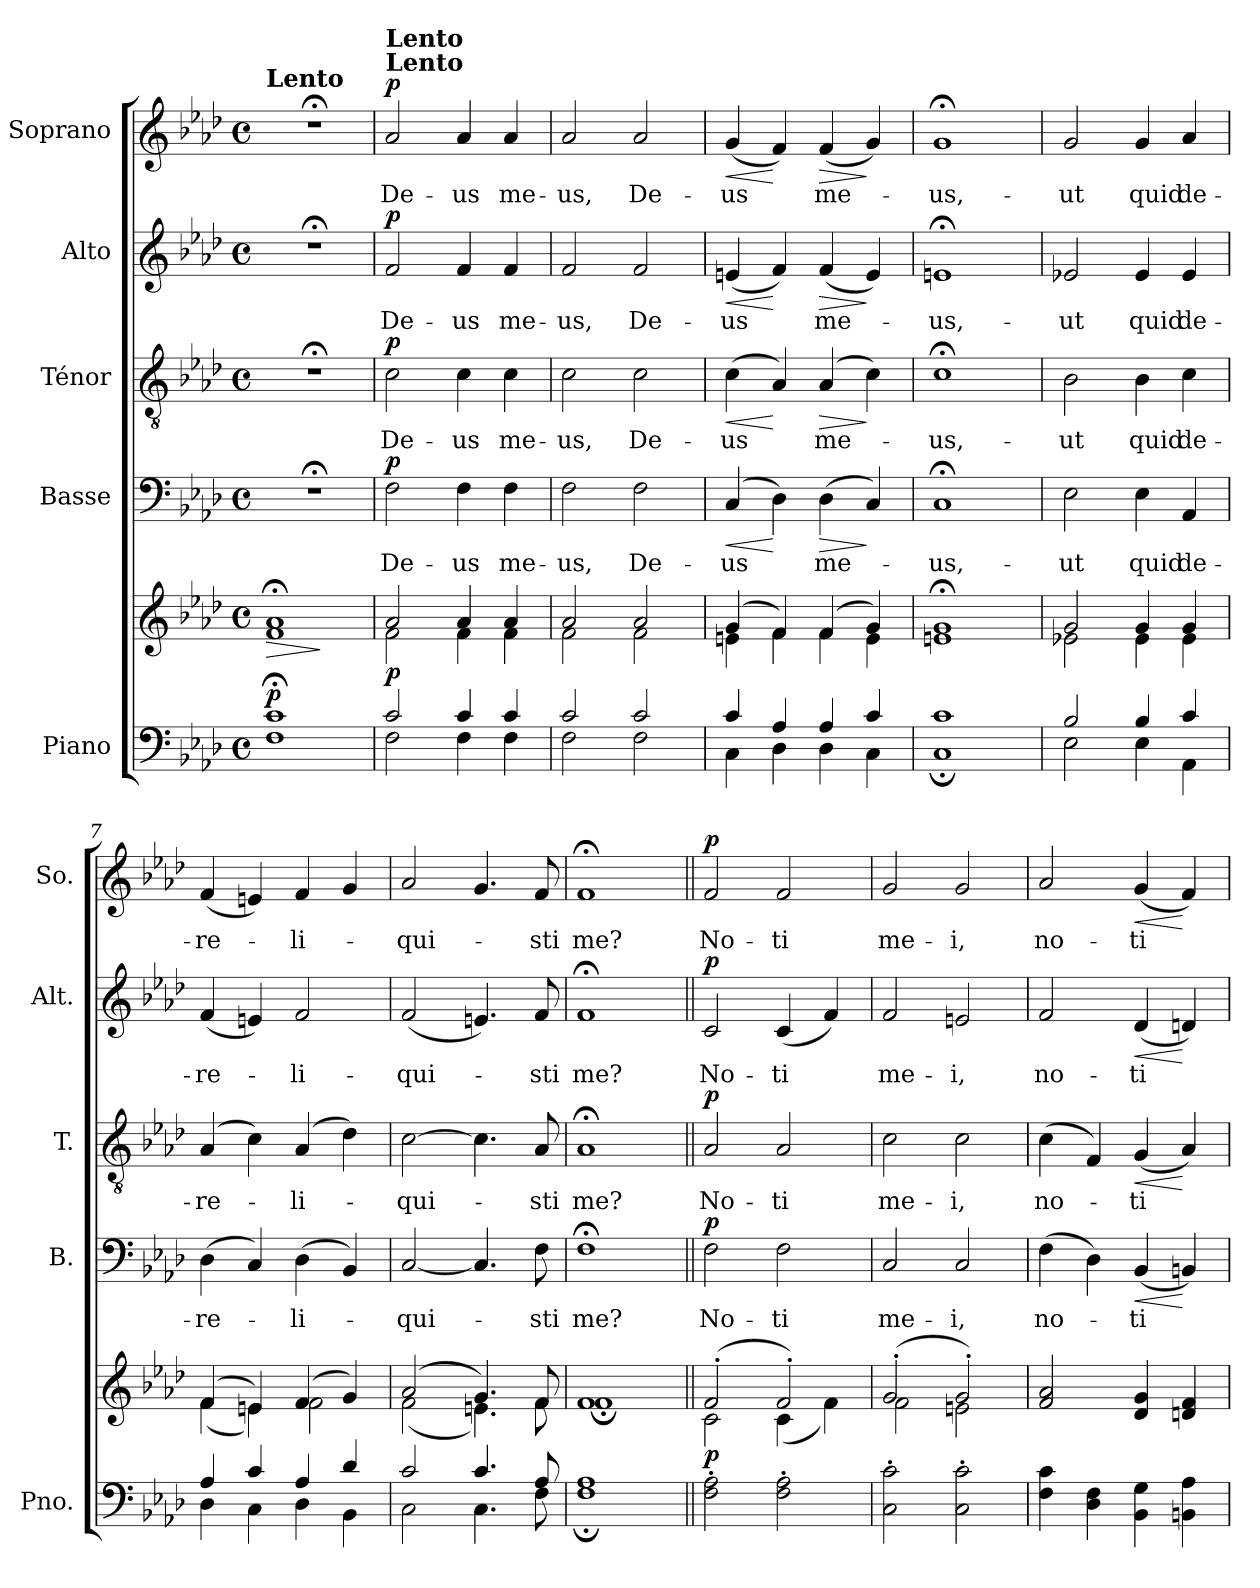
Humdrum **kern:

**kern	**kern	**dynam	**kern	**text	**dynam	**kern	**text	**dynam	**kern	**text	**dynam	**kern	**text	**dynam
*part5	*part5	*part5	*part4	*part4	*part4	*part3	*part3	*part3	*part2	*part2	*part2	*part1	*part1	*part1
*staff6	*staff5	*staff5/6	*staff4	*staff4	*staff4	*staff3	*staff3	*staff3	*staff2	*staff2	*staff2	*staff1	*staff1	*staff1
*I"Piano	*	*	*I"Basse	*	*	*I"Ténor	*	*	*I"Alto	*	*	*I"Soprano	*	*
*I'Pno.	*	*	*I'B.	*	*	*I'T.	*	*	*I'Alt.	*	*	*I'So.	*	*
*clefF4	*clefG2	*	*clefF4	*	*	*clefGv2	*	*	*clefG2	*	*	*clefG2	*	*
*k[b-e-a-d-]	*k[b-e-a-d-]	*	*k[b-e-a-d-]	*	*	*k[b-e-a-d-]	*	*	*k[b-e-a-d-]	*	*	*k[b-e-a-d-]	*	*
*M4/4	*M4/4	*	*M4/4	*	*	*M4/4	*	*	*M4/4	*	*	*M4/4	*	*
*met(c)	*met(c)	*	*met(c)	*	*	*met(c)	*	*	*met(c)	*	*	*met(c)	*	*
=1	=1	=1	=1	=1	=1	=1	=1	=1	=1	=1	=1	=1	=1	=1
!	!	!	!	!	!	!	!	!	!	!	!	!LO:TX:a:B:t=Lento	!	!
!	!	!LO:HP:b	!	!	!	!	!	!	!	!	!	!	!	!
!	!	!LO:DY:n=1:a=2	!	!	!	!	!	!	!	!	!	!	!	!
1F; 1c;	1f;< 1a-;<	> p	1r;<	.	.	1r;<	.	.	1r;<	.	.	1r;<	.	.
.	.	]	.	.	.	.	.	.	.	.	.	.	.	.
=2	=2	=2	=2	=2	=2	=2	=2	=2	=2	=2	=2	=2	=2	=2
*^	*^	*	*	*	*	*	*	*	*	*	*	*	*	*
!	!	!	!	!	!	!	!	!	!	!	!	!	!	!LO:TX:a:B:t=Lento	!	!
!	!	!	!	!	!	!	!	!	!	!	!	!	!	!LO:TX:a:B:t=Lento	!	!
!	!	!	!	!LO:DY:a=2	!	!LO:LY:b	!LO:DY:b	!	!LO:LY:b	!LO:DY:b	!	!LO:LY:b	!LO:DY:b	!	!LO:LY:b	!LO:DY:b
2c/	2F\	2a-/	2f\	p	2F\	De-	p	2c\	De-	p	2f/	De-	p	2a-/	De-	p
!	!	!	!	!	!	!LO:LY:b	!	!	!LO:LY:b	!	!	!LO:LY:b	!	!	!LO:LY:b	!
4c/	4F\	4a-/	4f\	.	4F\	-us	.	4c\	-us	.	4f/	-us	.	4a-/	-us	.
!	!	!	!	!	!	!LO:LY:b	!	!	!LO:LY:b	!	!	!LO:LY:b	!	!	!LO:LY:b	!
4c/	4F\	4a-/	4f\	.	4F\	me-	.	4c\	me-	.	4f/	me-	.	4a-/	me-	.
=3	=3	=3	=3	=3	=3	=3	=3	=3	=3	=3	=3	=3	=3	=3	=3	=3
!	!	!	!	!	!	!LO:LY:b	!	!	!LO:LY:b	!	!	!LO:LY:b	!	!	!LO:LY:b	!
2c/	2F\	2a-/	2f\	.	2F\	-us,	.	2c\	-us,	.	2f/	-us,	.	2a-/	-us,	.
!	!	!	!	!	!	!LO:LY:b	!	!	!LO:LY:b	!	!	!LO:LY:b	!	!	!LO:LY:b	!
2c/	2F\	2a-/	2f\	.	2F\	De-	.	2c\	De-	.	2f/	De-	.	2a-/	De-	.
=4	=4	=4	=4	=4	=4	=4	=4	=4	=4	=4	=4	=4	=4	=4	=4	=4
!	!	!	!	!	!	!LO:LY:b	!LO:HP:b	!	!LO:LY:b	!LO:HP:b	!	!LO:LY:b	!LO:HP:b	!	!LO:LY:b	!LO:HP:b
4c/	4C\	(4g/	4en\	.	(4C/	-us	<	(4c\	-us	<	(4en/	-us	<	(4g/	-us	<
4A-/	4D-\	4f/)	4f\	.	4D-\)	.	[	4A-/)	.	[	4f/)	.	[	4f/)	.	[
!	!	!	!	!	!	!LO:LY:b	!LO:HP:b	!	!LO:LY:b	!LO:HP:b	!	!LO:LY:b	!LO:HP:b	!	!LO:LY:b	!LO:HP:b
4A-/	4D-\	(4f/	4f\	.	(4D-\	me-	>	(4A-/	me-	>	(4f/	me-	>	(4f/	me-	>
4c/	4C\	4g/)	4e\	.	4C/)	.	]	4c\)	.	]	4e/)	.	]	4g/)	.	]
=5	=5	=5	=5	=5	=5	=5	=5	=5	=5	=5	=5	=5	=5	=5	=5	=5
!	!	!	!	!	!	!LO:LY:b	!	!	!LO:LY:b	!	!	!LO:LY:b	!	!	!LO:LY:b	!
1c	1C;	1g;<	1en	.	1C;<	-us,-	.	1c;<	-us,-	.	1en;<	-us,-	.	1g;<	-us,-	.
!!LO:LB:g=z
=6	=6	=6	=6	=6	=6	=6	=6	=6	=6	=6	=6	=6	=6	=6	=6	=6
!	!	!	!	!	!	!LO:LY:b	!	!	!LO:LY:b	!	!	!LO:LY:b	!	!	!LO:LY:b	!
2B-/	2E-\	2g/	2e-X\	.	2E-\	ut	.	2B-\	ut	.	2e-X/	ut	.	2g/	ut	.
!	!	!	!	!	!	!LO:LY:b	!	!	!LO:LY:b	!	!	!LO:LY:b	!	!	!LO:LY:b	!
4B-/	4E-\	4g/	4e-\	.	4E-\	quid	.	4B-\	quid	.	4e-/	quid	.	4g/	quid	.
!	!	!	!	!	!	!LO:LY:b	!	!	!LO:LY:b	!	!	!LO:LY:b	!	!	!LO:LY:b	!
4c/	4AA-\	4g/	4e-\	.	4AA-/	de-	.	4c\	de-	.	4e-/	de-	.	4a-/	de-	.
=7	=7	=7	=7	=7	=7	=7	=7	=7	=7	=7	=7	=7	=7	=7	=7	=7
!	!	!	!	!	!	!LO:LY:b	!	!	!LO:LY:b	!	!	!LO:LY:b	!	!	!LO:LY:b	!
4A-/	4D-\	(4f/	(4f\	.	(4D-\	-re-	.	(4A-/	-re-	.	(4f/	-re-	.	(4f/	-re-	.
4c/	4C\	4en/)	4e\)	.	4C/)	.	.	4c\)	.	.	4en/)	.	.	4en/)	.	.
!	!	!	!	!	!	!LO:LY:b	!	!	!LO:LY:b	!	!	!LO:LY:b	!	!	!LO:LY:b	!
4A-/	4D-\	(4f/	2f\	.	(4D-\	-li-	.	(4A-/	-li-	.	2f/	-li-	.	4f/	-li-	.
4d-/	4BB-\	4g/)	.	.	4BB-/)	.	.	4d-\)	.	.	.	.	.	4g/	.	.
=8	=8	=8	=8	=8	=8	=8	=8	=8	=8	=8	=8	=8	=8	=8	=8	=8
!	!	!	!	!	!	!LO:LY:b	!	!	!LO:LY:b	!	!	!LO:LY:b	!	!	!LO:LY:b	!
2c/	2C\	(2a-/	(2f\	.	[2C/	-qui-	.	[2c\	-qui-	.	(2f/	-qui-	.	2a-/	-qui-	.
4.c/	4.C\	4.g/)	4.en\)	.	4.C/]	.	.	4.c\]	.	.	4.en/)	.	.	4.g/	.	.
!	!	!	!	!	!	!LO:LY:b	!	!	!LO:LY:b	!	!	!LO:LY:b	!	!	!LO:LY:b	!
8A-/	8F\	8f/	8f\	.	8F\	-sti	.	8A-/	-sti	.	8f/	-sti	.	8f/	-sti	.
=9	=9	=9	=9	=9	=9	=9	=9	=9	=9	=9	=9	=9	=9	=9	=9	=9
!	!	!	!	!	!	!LO:LY:b	!	!	!LO:LY:b	!	!	!LO:LY:b	!	!	!LO:LY:b	!
1A-	1F;	1f	1f;<	.	1F;<	me?	.	1A-;<	me?	.	1f;<	me?	.	1f;<	me?	.
=10||	=10||	=10||	=10||	=10||	=10||	=10||	=10||	=10||	=10||	=10||	=10||	=10||	=10||	=10||	=10||	=10||
!LO:TX:a:i:t=molto sostenuto	!	!	!	!	!	!	!	!	!	!	!	!	!	!	!	!
!	!	!	!	!LO:DY:a=2	!	!LO:LY:b	!LO:DY:b	!	!LO:LY:b	!LO:DY:b	!	!LO:LY:b	!LO:DY:b	!	!LO:LY:b	!LO:DY:b
*v	*v	*	*	*	*	*	*	*	*	*	*	*	*	*	*	*
2F\' 2A-\'	(2f'/	2c\	p	2F\	No-	p	2A-/	No-	p	2c/	No-	p	2f/	No-	p
!	!	!	!	!	!LO:LY:b	!	!	!LO:LY:b	!	!	!LO:LY:b	!	!	!LO:LY:b	!
2F\' 2A-\'	2f'/)	(4c\	.	2F\	-ti	.	2A-/	-ti	.	(4c/	-ti	.	2f/	-ti	.
.	.	4f\)	.	.	.	.	.	.	.	4f/)	.	.	.	.	.
=11	=11	=11	=11	=11	=11	=11	=11	=11	=11	=11	=11	=11	=11	=11	=11
!	!	!	!	!	!LO:LY:b	!	!	!LO:LY:b	!	!	!LO:LY:b	!	!	!LO:LY:b	!
2C\' 2c\'	(2g'/	2f\	.	2C/	me-	.	2c\	me-	.	2f/	me-	.	2g/	me-	.
!	!	!	!	!	!LO:LY:b	!	!	!LO:LY:b	!	!	!LO:LY:b	!	!	!LO:LY:b	!
2C\' 2c\'	2g'/)	2en\	.	2C/	-i,	.	2c\	-i,	.	2en/	-i,	.	2g/	-i,	.
!!LO:PB:g=z
=12	=12	=12	=12	=12	=12	=12	=12	=12	=12	=12	=12	=12	=12	=12	=12
!	!	!	!	!	!LO:LY:b	!	!	!LO:LY:b	!	!	!LO:LY:b	!	!	!LO:LY:b	!
*	*v	*v	*	*	*	*	*	*	*	*	*	*	*	*	*
4F\ 4c\	2f/ 2a-/	.	(4F\	no-	.	(4c\	no-	.	2f/	no-	.	2a-/	no-	.
4D-\ 4F\	.	.	4D-\)	.	.	4F/)	.	.	.	.	.	.	.	.
!	!	!	!	!LO:LY:b	!LO:HP:b	!	!LO:LY:b	!LO:HP:b	!	!LO:LY:b	!LO:HP:b	!	!LO:LY:b	!LO:HP:b
4BB-\ 4G\	4d-/ 4g/	.	(4BB-/	-ti	<	(4G/	-ti	<	(4d-/	-ti	<	(4g/	-ti	<
4BBn\ 4A-\	4dn/ 4f/	.	4BBn/)	.	[	4A-/)	.	[	4dn/)	.	[	4f/)	.	[
=	=	=	=	=	=	=	=	=	=	=	=	=	=	=
*-	*-	*-	*-	*-	*-	*-	*-	*-	*-	*-	*-	*-	*-	*-
